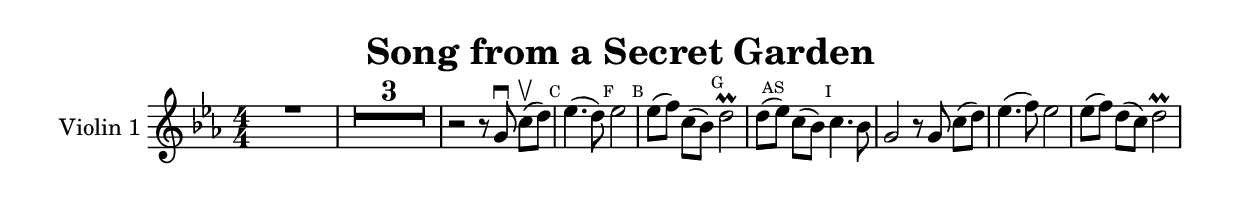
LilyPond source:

\version "2.18.2"

\header {
  title = "Song from a Secret Garden"
}

\paper {
    #(set-paper-size "a4")
}

global = {
    \time 4/4
}

\score {
  \new StaffGroup \relative a' \repeat volta 1 {
    \set Staff.instrumentName = #"Violin 1"

    % "b" Symbole auf Notenlinen => Ton wird eine halbe Note tiefer gespielt
    \set Staff.keySignature = #`(((0 . 6) . ,FLAT)
                               ((0 . 9) . ,FLAT)
                               ((0 . 5) . ,FLAT)
                              )
    \compressFullBarRests
    \numericTimeSignature
    \override MultiMeasureRest.expand-limit = #2
    \override MultiMeasureRest.staff-position = #2
    \omit Accidental  % omit natural marks (Auflösungszeichen) - alternativ: b8 -> bes8

     R1 |
     R1*3 |
     r2 r8 g\downbow c[\upbow(d)] |
     % Frage; ist in der handschriftichen Fassung ein "C" über dem Notenkopf? Dann ein "F" und "B" ?
     % sind dafür ausdruckelemente (http://lilypond.org/doc/v2.19/Documentation/notation/expressive-marks-attached-to-notes)
     % oder simple Textartige Zeichen (http://lilypond.org/doc/v2.18/Documentation/notation/writing-text#text-marks) 
     % angemessen?
     \mark \markup { \teeny C } e4.( d8) \mark \markup { \teeny F }  e2 |
     \mark \markup { \teeny B } e8[( f8)] c8[( b8)]  \mark \markup { \teeny G } d2\prall  |

       d8[(\mark \markup { \teeny AS }  e8)] c8[( b8)] \mark \markup { \teeny I } c4. b8 |
       g2 r8 g8 c8[( d8)] |
       e4.( f8) e2 |
       e8[( f8)] d8[( c8)] d2\prall 
   
    }
}